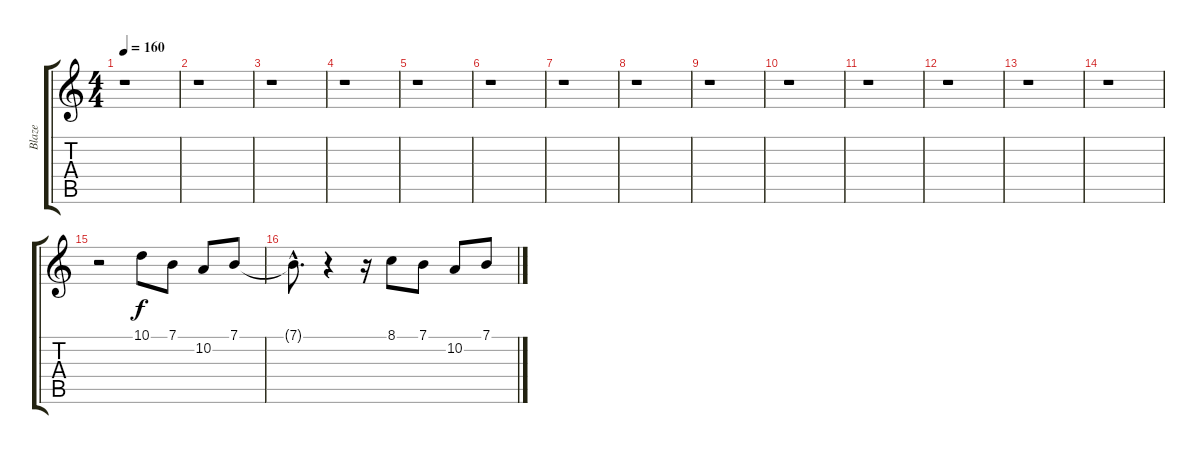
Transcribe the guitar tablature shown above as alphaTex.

\track ("Blaze " "Blaze ") {instrument stringensemble1}
\staff {score tabs}
\tuning (E4 B3 G3 D3 A2 E2) {hide}
\ts (4 4)
\tempo 160
\clef g2
\ks c
r.1{dy f} |
r.1 |
r.1 |
r.1 |
r.1 |
r.1 |
r.1 |
r.1 |
r.1 |
r.1 |
r.1 |
r.1 |
r.1 |
r.1 |
r.2 10.1.8 7.1.8 10.2.8 7.1.8 |
7.1{hac t}.8{d} r.4 r.16 8.1.8 7.1.8 10.2.8 7.1.8
